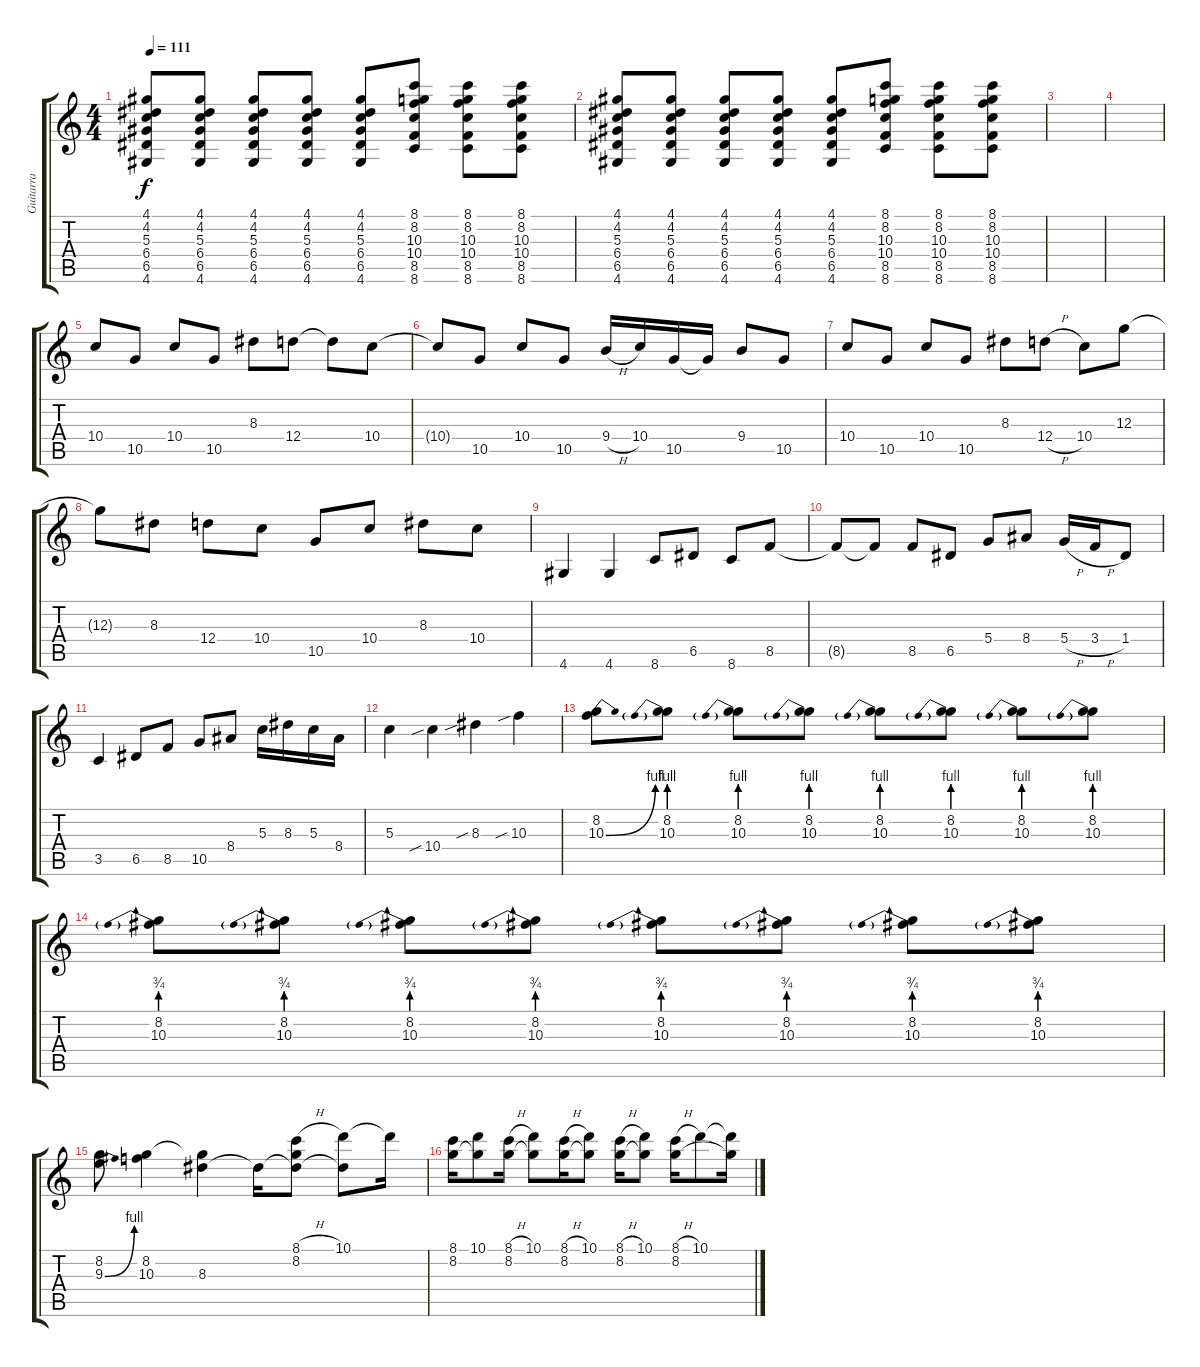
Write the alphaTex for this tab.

\track ("Guitarra" "Guitarra") {instrument overdrivenguitar}
\staff {score tabs}
\tuning (E4 B3 G3 D3 A2 E2) {hide}
\ts (4 4)
\tempo 111
\clef g2
\ks c
(4.1 4.2 5.3 6.4 6.5 4.6).8{dy f} (4.1 4.2 5.3 6.4 6.5 4.6).8 (4.1 4.2 5.3 6.4 6.5 4.6).8 (4.1 4.2 5.3 6.4 6.5 4.6).8 (4.1 4.2 5.3 6.4 6.5 4.6).8 (8.1 8.2 10.3 10.4 8.5 8.6).8 (8.1 8.2 10.3 10.4 8.5 8.6).8 (8.1 8.2 10.3 10.4 8.5 8.6).8 |
(4.1 4.2 5.3 6.4 6.5 4.6).8 (4.1 4.2 5.3 6.4 6.5 4.6).8 (4.1 4.2 5.3 6.4 6.5 4.6).8 (4.1 4.2 5.3 6.4 6.5 4.6).8 (4.1 4.2 5.3 6.4 6.5 4.6).8 (8.1 8.2 10.3 10.4 8.5 8.6).8 (8.1 8.2 10.3 10.4 8.5 8.6).8 (8.1 8.2 10.3 10.4 8.5 8.6).8 |
|
|
10.4.8 10.5.8 10.4.8 10.5.8 8.3.8 12.4.8 12.4{t}.8 10.4.8 |
10.4{t}.8 10.5.8 10.4.8 10.5.8 9.4{h}.16 10.4.16 10.5.16 10.5{t}.16 9.4.8 10.5.8 |
10.4.8 10.5.8 10.4.8 10.5.8 8.3.8 12.4{h}.8 10.4.8 12.3.8 |
12.3{t}.8 8.3.8 12.4.8 10.4.8 10.5.8 10.4.8 8.3.8 10.4.8 |
4.6.4{volume 16} 4.6.4 8.6.8 6.5.8 8.6.8 8.5.8 |
8.5{t}.8 8.5{t}.8 8.5.8 6.5.8 5.4.8 8.4.8 5.4{h}.16 3.4{h}.16 1.4.8 |
3.5.4 6.5.8 8.5.8 10.5.8 8.4.8 5.3.16 8.3.16 5.3.16 8.4.16 |
5.3.4 10.4{sib}.4 8.3{sib}.4 10.3{sib}.4 |
(8.2 10.3{be (bend 0 0 60 4)}).8 (8.2 10.3{be (prebend 0 4 60 4)}).8 (8.2 10.3{be (prebend 0 4 60 4)}).8 (8.2 10.3{be (prebend 0 4 60 4)}).8 (8.2 10.3{be (prebend 0 4 60 4)}).8 (8.2 10.3{be (prebend 0 4 60 4)}).8 (8.2 10.3{be (prebend 0 4 60 4)}).8 (8.2 10.3{be (prebend 0 4 60 4)}).8 |
(8.2 10.3{be (prebend 0 3 60 3)}).8 (8.2 10.3{be (prebend 0 3 60 3)}).8 (8.2 10.3{be (prebend 0 3 60 3)}).8 (8.2 10.3{be (prebend 0 3 60 3)}).8 (8.2 10.3{be (prebend 0 3 60 3)}).8 (8.2 10.3{be (prebend 0 3 60 3)}).8 (8.2 10.3{be (prebend 0 3 60 3)}).8 (8.2 10.3{be (prebend 0 3 60 3)}).8 |
(8.2 9.3{be (bend 0 0 60 4)}).8 (8.2 10.3).4 (8.2{t} 8.3).4 8.3{t}.16 (8.1{h} 8.2 8.3{t}).8 (10.1 8.3{t}).8 10.1{t}.16 |
(8.1 8.2).16 (10.1 8.2{t}).8 (8.1{h} 8.2).16 (10.1 8.2{t}).8 (8.1{h} 8.2).16 (10.1 8.2{t}).8 (8.1{h} 8.2).16 (10.1 8.2{t}).8 (8.1{h} 8.2).16 10.1.8 (10.1{t} 8.2{t}).16
